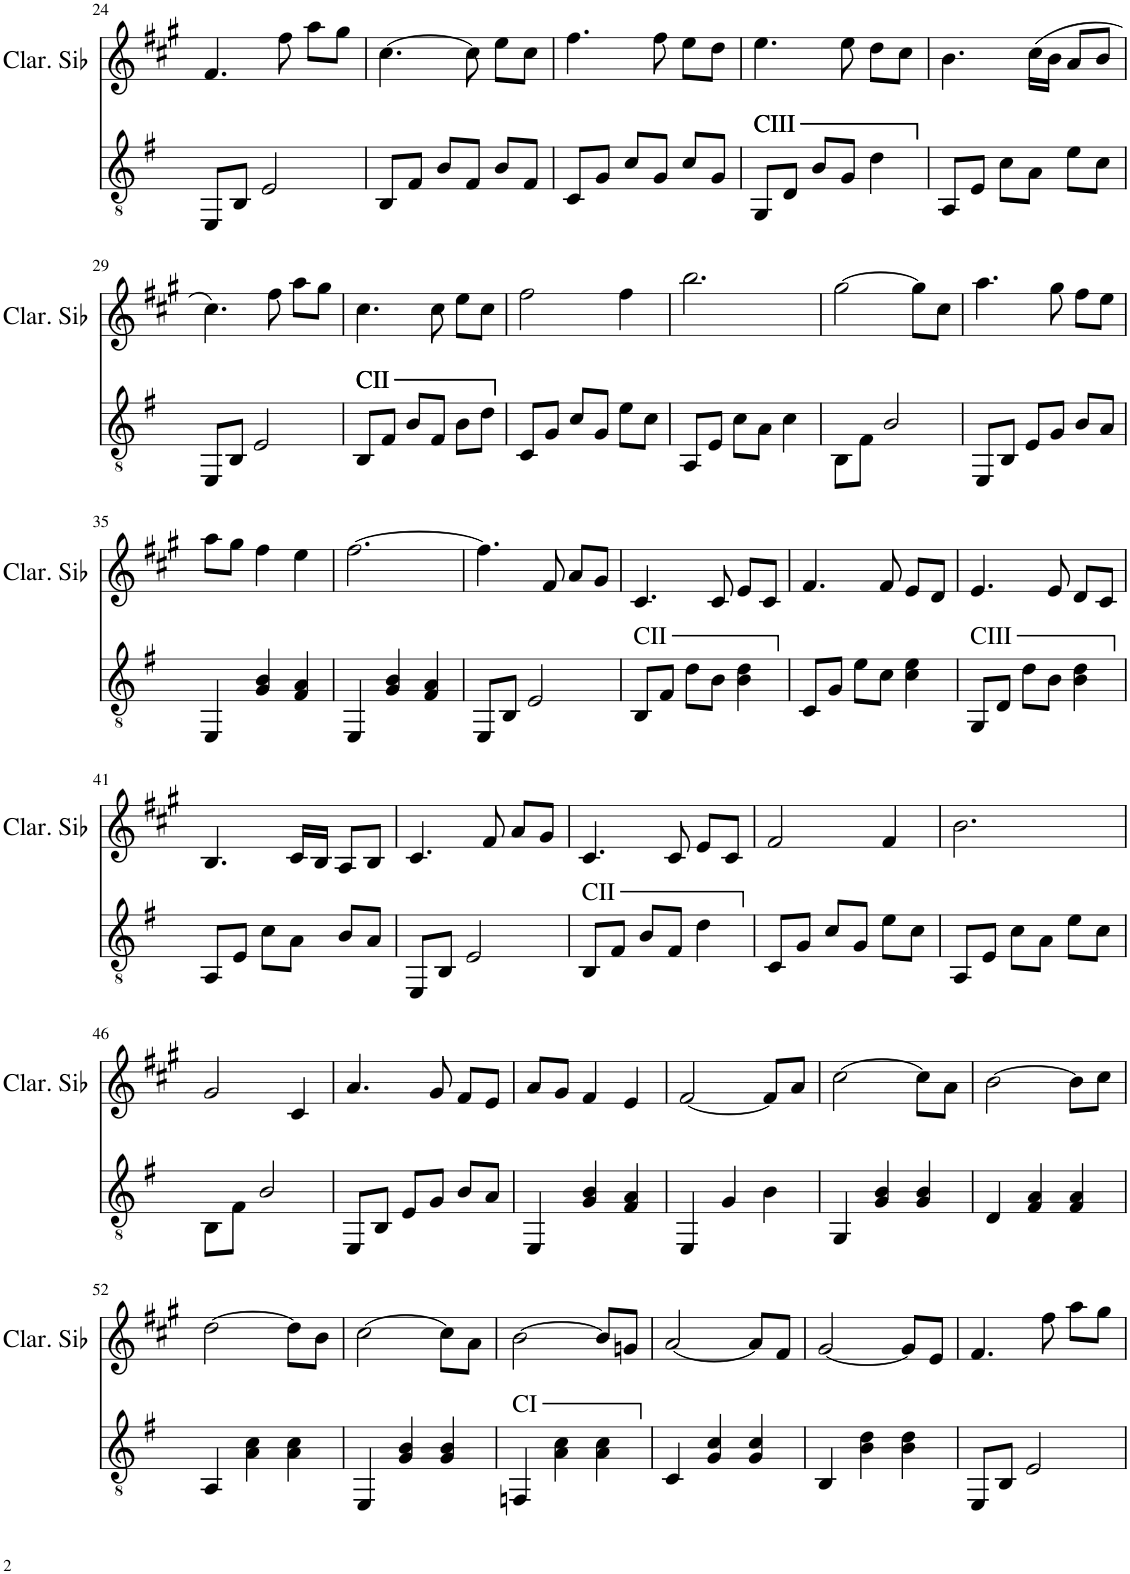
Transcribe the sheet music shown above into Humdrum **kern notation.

**kern	**kern
*part2	*part1
*staff2	*staff1
*I"Klasszikus gitár	*I"Clarinette en Sib
*	*I'Clar. Sib
!!LO:PB:g=z
*clefGv2	*clefG2
*	*Trd1c2
*k[f#]	*k[f#c#g#]
*M3/4	*M3/4
=24	=24
8EE/L	4.f#/
8BB/J	.
2E/	.
.	8ff#\
.	8aa\L
.	8gg#\J
=25	=25
8BB/L	[4.cc#\
8F#/J	.
8B/L	.
8F#/J	8cc#\]
8B/L	8ee\L
8F#/J	8cc#\J
=26	=26
8C/L	4.ff#\
8G/J	.
8c/L	.
8G/J	8ff#\
8c/L	8ee\L
8G/J	8dd\J
=27	=27
!LO:TX:a:t=CIII	!
!LO:TX:a:t=CIII	!
8GG/L	4.ee\
8D/J	.
8B/L	.
8G/J	8ee\
4d\	8dd\L
.	8cc#\J
=28	=28
8AA/L	4.b\
8E/J	.
8c\L	.
8A\J	(16cc#\LL
.	16b\JJ
8e\L	8a/L
8c\J	8b/J
!!LO:LB:g=z
=29	=29
8EE/L	4.cc#\)
8BB/J	.
2E/	.
.	8ff#\
.	8aa\L
.	8gg#\J
=30	=30
!LO:TX:a:t=CII	!
!LO:TX:a:t=CII	!
8BB/L	4.cc#\
8F#/J	.
8B/L	.
8F#/J	8cc#\
8B\L	8ee\L
8d\J	8cc#\J
=31	=31
8C/L	2ff#\
8G/J	.
8c/L	.
8G/J	.
8e\L	4ff#\
8c\J	.
=32	=32
8AA/L	2.bb\
8E/J	.
8c\L	.
8A\J	.
4c\	.
=33	=33
8BB\L	[2gg#\
8F#\J	.
2B/	.
.	8gg#\L]
.	8cc#\J
=34	=34
8EE/L	4.aa\
8BB/J	.
8E/L	.
8G/J	8gg#\
8B/L	8ff#\L
8A/J	8ee\J
!!LO:LB:g=z
=35	=35
4EE/	8aa\L
.	8gg#\J
4G/ 4B/	4ff#\
4F#/ 4A/	4ee\
=36	=36
4EE/	[2.ff#\
4G/ 4B/	.
4F#/ 4A/	.
=37	=37
8EE/L	4.ff#\]
8BB/J	.
2E/	.
.	8f#/
.	8a/L
.	8g#/J
=38	=38
!LO:TX:a:t=CII	!
8BB/L	4.c#/
8F#/J	.
8d\L	.
8B\J	8c#/
4B\ 4d\	8e/L
.	8c#/J
=39	=39
8C/L	4.f#/
8G/J	.
8e\L	.
8c\J	8f#/
4c\ 4e\	8e/L
.	8d/J
=40	=40
!LO:TX:a:t=CIII	!
8GG/L	4.e/
8D/J	.
8d\L	.
8B\J	8e/
4B\ 4d\	8d/L
.	8c#/J
!!LO:LB:g=z
=41	=41
8AA/L	4.B/
8E/J	.
8c\L	.
8A\J	16c#/LL
.	16B/JJ
8B/L	8A/L
8A/J	8B/J
=42	=42
8EE/L	4.c#/
8BB/J	.
2E/	.
.	8f#/
.	8a/L
.	8g#/J
=43	=43
!LO:TX:a:t=CII	!
8BB/L	4.c#/
8F#/J	.
8B/L	.
8F#/J	8c#/
4d\	8e/L
.	8c#/J
=44	=44
8C/L	2f#/
8G/J	.
8c/L	.
8G/J	.
8e\L	4f#/
8c\J	.
=45	=45
8AA/L	2.b\
8E/J	.
8c\L	.
8A\J	.
8e\L	.
8c\J	.
!!LO:LB:g=z
=46	=46
8BB\L	2g#/
8F#\J	.
2B/	.
.	4c#/
=47	=47
8EE/L	4.a/
8BB/J	.
8E/L	.
8G/J	8g#/
8B/L	8f#/L
8A/J	8e/J
=48	=48
4EE/	8a/L
.	8g#/J
4G/ 4B/	4f#/
4F#/ 4A/	4e/
=49	=49
4EE/	[2f#/
4G/	.
4B\	8f#/L]
.	8a/J
=50	=50
4GG/	[2cc#\
4G/ 4B/	.
4G/ 4B/	8cc#\L]
.	8a\J
=51	=51
4D/	[2b\
4F#/ 4A/	.
4F#/ 4A/	8b\L]
.	8cc#\J
!!LO:LB:g=z
=52	=52
4AA/	[2dd\
4A\ 4c\	.
4A\ 4c\	8dd\L]
.	8b\J
=53	=53
4EE/	[2cc#\
4G/ 4B/	.
4G/ 4B/	8cc#\L]
.	8a\J
=54	=54
!LO:TX:a:t=CI	!
4FFn/	[2b\
4A\ 4c\	.
4A\ 4c\	8b/L]
.	8gn/J
=55	=55
4C/	[2a/
4G/ 4c/	.
4G/ 4c/	8a/L]
.	8f#/J
=56	=56
4BB/	[2g#/
4B\ 4d\	.
4B\ 4d\	8g#/L]
.	8e/J
=57	=57
8EE/L	4.f#/
8BB/J	.
2E/	.
.	8ff#\
.	8aa\L
.	8gg#\J
=	=
*-	*-
